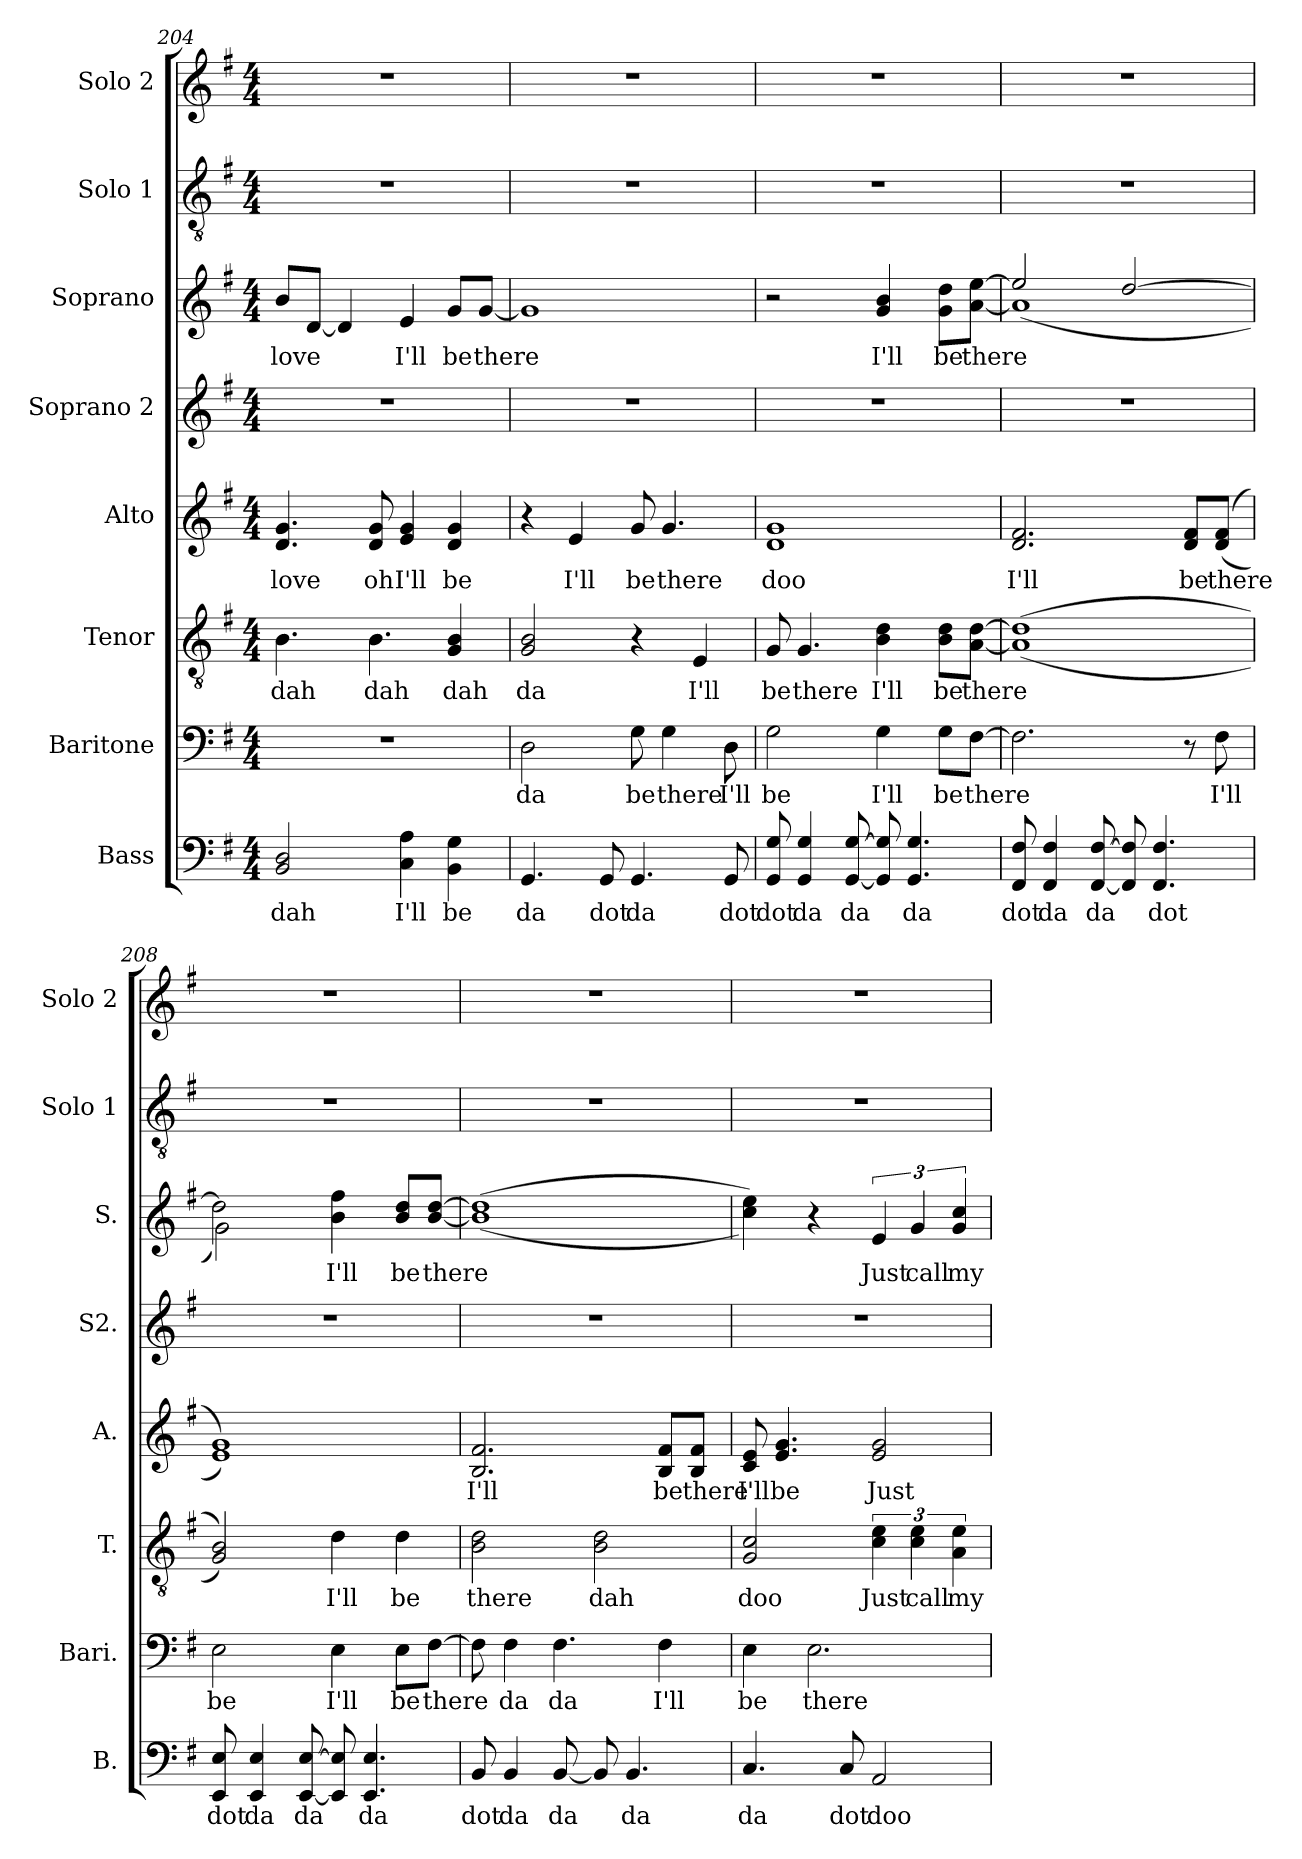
**kern	**text	**kern	**text	**kern	**text	**kern	**text	**kern	**kern	**text	**kern	**kern
*part8	*part8	*part7	*part7	*part6	*part6	*part5	*part5	*part4	*part3	*part3	*part2	*part1
*staff8	*staff8	*staff7	*staff7	*staff6	*staff6	*staff5	*staff5	*staff4	*staff3	*staff3	*staff2	*staff1
*I"Bass	*	*I"Baritone	*	*I"Tenor	*	*I"Alto	*	*I"Soprano 2	*I"Soprano	*	*I"Solo 1	*I"Solo 2
*I'B.	*	*I'Bari.	*	*I'T.	*	*I'A.	*	*I'S2.	*I'S.	*	*I'Solo 1	*I'Solo 2
*clefF4	*	*clefF4	*	*clefGv2	*	*clefG2	*	*clefG2	*clefG2	*	*clefGv2	*clefG2
*k[f#]	*	*k[f#]	*	*k[f#]	*	*k[f#]	*	*k[f#]	*k[f#]	*	*k[f#]	*k[f#]
*M4/4	*	*M4/4	*	*M4/4	*	*M4/4	*	*M4/4	*M4/4	*	*M4/4	*M4/4
=204	=204	=204	=204	=204	=204	=204	=204	=204	=204	=204	=204	=204
!	!LO:LY:b	!	!	!	!LO:LY:b	!	!LO:LY:b	!	!	!LO:LY:b	!	!
2BB/ 2D/	dah	1r	.	4.B\	dah	4.d/ 4.g/	love	1r	8b/L	love	1r	1r
.	.	.	.	.	.	.	.	.	[8d/J	.	.	.
.	.	.	.	.	.	.	.	.	4d/]	.	.	.
!	!	!	!	!	!LO:LY:b	!	!LO:LY:b	!	!	!	!	!
.	.	.	.	4.B\	dah	8d/ 8g/	oh	.	.	.	.	.
!	!LO:LY:b	!	!	!	!	!	!LO:LY:b	!	!	!LO:LY:b	!	!
4C\ 4A\	I'll	.	.	.	.	4e/ 4g/	I'll	.	4e/	I'll	.	.
!	!LO:LY:b	!	!	!	!LO:LY:b	!	!LO:LY:b	!	!	!LO:LY:b	!	!
4BB\ 4G\	be	.	.	4G/ 4B/	dah	4d/ 4g/	be	.	8g/L	be	.	.
!	!	!	!	!	!	!	!	!	!	!LO:LY:b	!	!
.	.	.	.	.	.	.	.	.	[8g/J	there	.	.
!!LO:PB:g=z
=205	=205	=205	=205	=205	=205	=205	=205	=205	=205	=205	=205	=205
*	*	*	*	*	*	*	*	*	*	*	*	*MM100
!	!LO:LY:b	!	!LO:LY:b	!	!LO:LY:b	!	!	!	!	!	!	!
4.GG/	da	2D\	da	2G/ 2B/	da	4r	.	1r	1g]	.	1r	1r
!	!	!	!	!	!	!	!LO:LY:b	!	!	!	!	!
.	.	.	.	.	.	4e/	I'll	.	.	.	.	.
!	!LO:LY:b	!	!	!	!	!	!	!	!	!	!	!
8GG/	dot	.	.	.	.	.	.	.	.	.	.	.
!	!LO:LY:b	!	!LO:LY:b	!	!	!	!LO:LY:b	!	!	!	!	!
4.GG/	da	8G\	be	4r	.	8g/	be	.	.	.	.	.
!	!	!	!LO:LY:b	!	!	!	!LO:LY:b	!	!	!	!	!
.	.	4G\	there	.	.	4.g/	there	.	.	.	.	.
!	!	!	!	!	!LO:LY:b	!	!	!	!	!	!	!
.	.	.	.	4E/	I'll	.	.	.	.	.	.	.
!	!LO:LY:b	!	!LO:LY:b	!	!	!	!	!	!	!	!	!
8GG/	dot	8D\	I'll	.	.	.	.	.	.	.	.	.
=206	=206	=206	=206	=206	=206	=206	=206	=206	=206	=206	=206	=206
!	!LO:LY:b	!	!LO:LY:b	!	!LO:LY:b	!	!LO:LY:b	!	!	!	!	!
8GG/ 8G/	dot	2G\	be	8G/	be	1d 1g	doo	1r	2r	.	1r	1r
!	!LO:LY:b	!	!	!	!LO:LY:b	!	!	!	!	!	!	!
4GG/ 4G/	da	.	.	4.G/	there	.	.	.	.	.	.	.
!	!LO:LY:b	!	!	!	!	!	!	!	!	!	!	!
[8GG/ [8G/	da	.	.	.	.	.	.	.	.	.	.	.
!	!	!	!LO:LY:b	!	!LO:LY:b	!	!	!	!	!LO:LY:b	!	!
8GG/] 8G/]	.	4G\	I'll	4B\ 4d\	I'll	.	.	.	4g/ 4b/	I'll	.	.
!	!LO:LY:b	!	!	!	!	!	!	!	!	!	!	!
4.GG/ 4.G/	da	.	.	.	.	.	.	.	.	.	.	.
!	!	!	!LO:LY:b	!	!LO:LY:b	!	!	!	!	!LO:LY:b	!	!
.	.	8G\L	be	8B\ 8d\L	be	.	.	.	8g\ 8dd\L	be	.	.
!	!	!	!LO:LY:b	!	!LO:LY:b	!	!	!	!	!LO:LY:b	!	!
.	.	[8F#\J	there	[8A\ [8d\J	there	.	.	.	[8a\ [8ee\J	there	.	.
=207	=207	=207	=207	=207	=207	=207	=207	=207	=207	=207	=207	=207
!	!LO:LY:b	!	!	!	!	!	!LO:LY:b	!	!	!	!	!
*	*	*	*	*	*	*	*	*	*^	*	*	*
8FF#/ 8F#/	dot	2.F#\]	.	(>(>1A] 1d]	.	2.d/ 2.f#/	I'll	1r	2ee/]	(<1a]	.	1r	1r
!	!LO:LY:b	!	!	!	!	!	!	!	!	!	!	!	!
4FF#/ 4F#/	da	.	.	.	.	.	.	.	.	.	.	.	.
!	!LO:LY:b	!	!	!	!	!	!	!	!	!	!	!	!
[8FF#/ [8F#/	da	.	.	.	.	.	.	.	.	.	.	.	.
8FF#/] 8F#/]	.	.	.	.	.	.	.	.	[2dd/	.	.	.	.
!	!LO:LY:b	!	!	!	!	!	!	!	!	!	!	!	!
4.FF#/ 4.F#/	dot	.	.	.	.	.	.	.	.	.	.	.	.
!	!	!	!	!	!	!	!LO:LY:b	!	!	!	!	!	!
.	.	8r	.	.	.	8d/ 8f#/L	be	.	.	.	.	.	.
!	!	!	!LO:LY:b	!	!	!	!LO:LY:b	!	!	!	!	!	!
.	.	8F#\	I'll	.	.	(<(<8d/ 8f#/J	there	.	.	.	.	.	.
=208	=208	=208	=208	=208	=208	=208	=208	=208	=208	=208	=208	=208	=208
!	!LO:LY:b	!	!LO:LY:b	!	!	!	!	!	!	!	!	!	!
8EE/ 8E/	dot	2E\	be	2G/ 2B/))	.	1e 1g))	.	1r	2dd\]	2g\)	.	1r	1r
!	!LO:LY:b	!	!	!	!	!	!	!	!	!	!	!	!
4EE/ 4E/	da	.	.	.	.	.	.	.	.	.	.	.	.
!	!LO:LY:b	!	!	!	!	!	!	!	!	!	!	!	!
[8EE/ [8E/	da	.	.	.	.	.	.	.	.	.	.	.	.
!	!	!	!LO:LY:b	!	!LO:LY:b	!	!	!	!	!	!LO:LY:b	!	!
8EE/] 8E/]	.	4E\	I'll	4d\	I'll	.	.	.	4b\ 4ff#\	2ryy	I'll	.	.
!	!LO:LY:b	!	!	!	!	!	!	!	!	!	!	!	!
4.EE/ 4.E/	da	.	.	.	.	.	.	.	.	.	.	.	.
!	!	!	!LO:LY:b	!	!LO:LY:b	!	!	!	!	!	!LO:LY:b	!	!
.	.	8E\L	be	4d\	be	.	.	.	8b/ 8dd/L	.	be	.	.
!	!	!	!LO:LY:b	!	!	!	!	!	!	!	!LO:LY:b	!	!
.	.	[8F#\J	there	.	.	.	.	.	[8b/ [8dd/J	.	there	.	.
*	*	*	*	*	*	*	*	*	*v	*v	*	*	*
!!LO:LB:g=z
=209	=209	=209	=209	=209	=209	=209	=209	=209	=209	=209	=209	=209
!	!LO:LY:b	!	!	!	!LO:LY:b	!	!LO:LY:b	!	!	!	!	!
8BB/	dot	8F#\]	.	2B\ 2d\	there	2.B/ 2.f#/	I'll	1r	(>(>1b] 1dd]	.	1r	1r
!	!LO:LY:b	!	!LO:LY:b	!	!	!	!	!	!	!	!	!
4BB/	da	4F#\	da	.	.	.	.	.	.	.	.	.
!	!LO:LY:b	!	!LO:LY:b	!	!	!	!	!	!	!	!	!
[8BB/	da	4.F#\	da	.	.	.	.	.	.	.	.	.
!	!	!	!	!	!LO:LY:b	!	!	!	!	!	!	!
8BB/]	.	.	.	2B\ 2d\	dah	.	.	.	.	.	.	.
!	!LO:LY:b	!	!	!	!	!	!	!	!	!	!	!
4.BB/	da	.	.	.	.	.	.	.	.	.	.	.
!	!	!	!LO:LY:b	!	!	!	!LO:LY:b	!	!	!	!	!
.	.	4F#\	I'll	.	.	8B/ 8f#/L	be	.	.	.	.	.
!	!	!	!	!	!	!	!LO:LY:b	!	!	!	!	!
.	.	.	.	.	.	8B/ 8f#/J	there	.	.	.	.	.
=210	=210	=210	=210	=210	=210	=210	=210	=210	=210	=210	=210	=210
!	!LO:LY:b	!	!LO:LY:b	!	!LO:LY:b	!	!LO:LY:b	!	!	!	!	!
4.C/	da	4E\	be	2G/ 2c/	doo	8c/ 8e/	I'll	1r	4cc\ 4ee\))	.	1r	1r
!	!	!	!	!	!	!	!LO:LY:b	!	!	!	!	!
.	.	.	.	.	.	4.e/ 4.g/	be	.	.	.	.	.
!	!	!	!LO:LY:b	!	!	!	!	!	!	!	!	!
.	.	2.E\	there	.	.	.	.	.	4r	.	.	.
!	!LO:LY:b	!	!	!	!	!	!	!	!	!	!	!
8C/	dot	.	.	.	.	.	.	.	.	.	.	.
!	!LO:LY:b	!	!	!	!LO:LY:b	!	!LO:LY:b	!	!	!LO:LY:b	!	!
2AA/	doo	.	.	6c\ 6e\	Just	2e/ 2g/	Just	.	6e/	Just	.	.
!	!	!	!	!	!LO:LY:b	!	!	!	!	!LO:LY:b	!	!
.	.	.	.	6c\ 6e\	call	.	.	.	6g/	call	.	.
!	!	!	!	!	!LO:LY:b	!	!	!	!	!LO:LY:b	!	!
.	.	.	.	6A\ 6e\	my	.	.	.	6g/ 6cc/	my	.	.
=	=	=	=	=	=	=	=	=	=	=	=	=
*-	*-	*-	*-	*-	*-	*-	*-	*-	*-	*-	*-	*-
